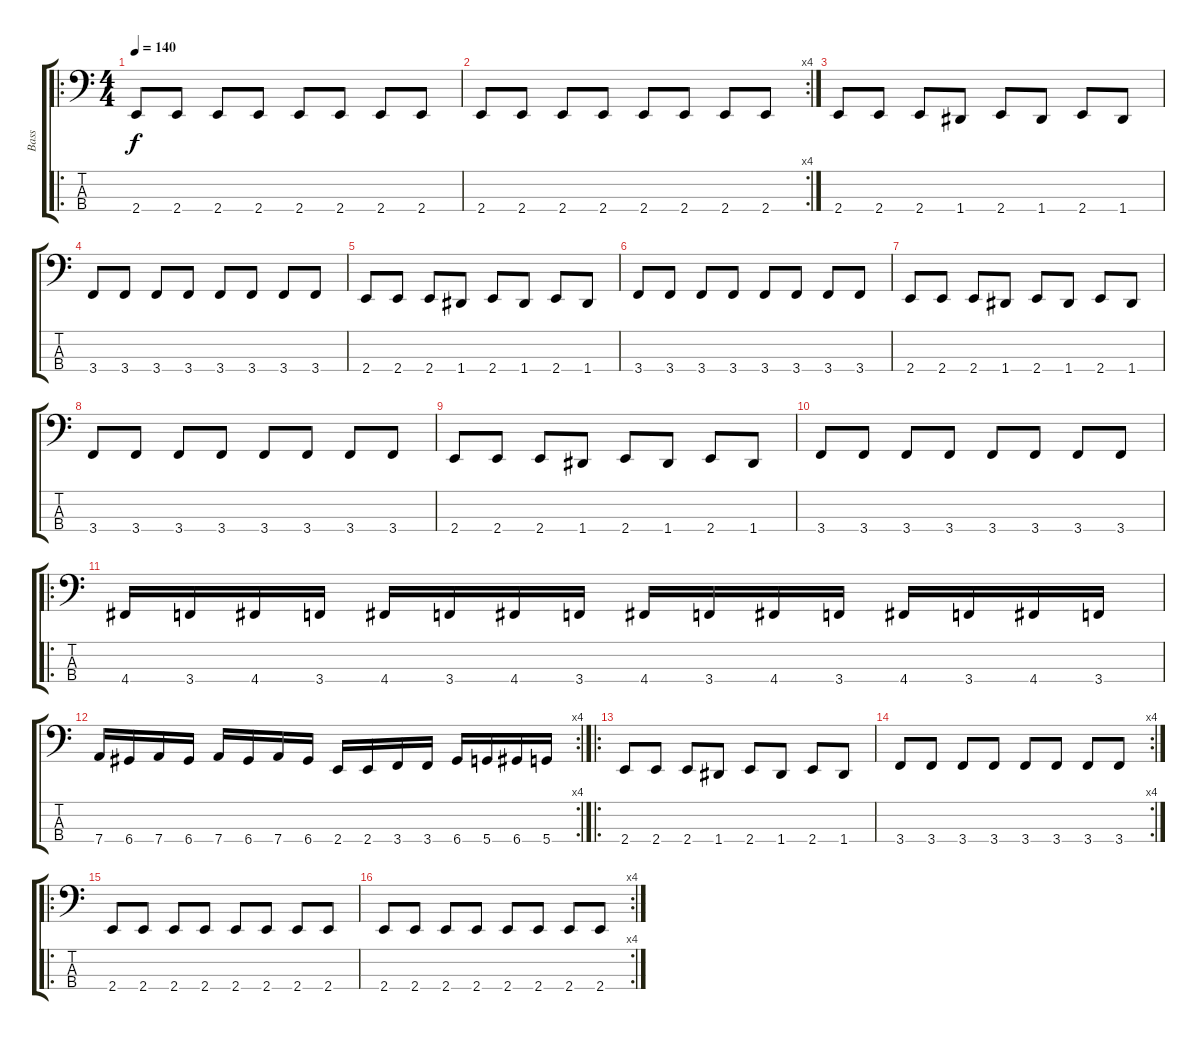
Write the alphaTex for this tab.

\track ("Bass" "Bass") {instrument electricbassfinger}
\staff {score tabs}
\tuning (F2 C2 G1 D1) {hide}
\ro
\ts (4 4)
\tempo 140
\clef f4
\ks c
2.4.8{dy f} 2.4.8 2.4.8 2.4.8 2.4.8 2.4.8 2.4.8 2.4.8 |
\rc 4
2.4.8 2.4.8 2.4.8 2.4.8 2.4.8 2.4.8 2.4.8 2.4.8 |
2.4.8 2.4.8 2.4.8 1.4.8 2.4.8 1.4.8 2.4.8 1.4.8 |
3.4.8 3.4.8 3.4.8 3.4.8 3.4.8 3.4.8 3.4.8 3.4.8 |
2.4.8 2.4.8 2.4.8 1.4.8 2.4.8 1.4.8 2.4.8 1.4.8 |
3.4.8 3.4.8 3.4.8 3.4.8 3.4.8 3.4.8 3.4.8 3.4.8 |
2.4.8 2.4.8 2.4.8 1.4.8 2.4.8 1.4.8 2.4.8 1.4.8 |
3.4.8 3.4.8 3.4.8 3.4.8 3.4.8 3.4.8 3.4.8 3.4.8 |
2.4.8 2.4.8 2.4.8 1.4.8 2.4.8 1.4.8 2.4.8 1.4.8 |
3.4.8 3.4.8 3.4.8 3.4.8 3.4.8 3.4.8 3.4.8 3.4.8 |
\ro
4.4.16 3.4.16 4.4.16 3.4.16 4.4.16 3.4.16 4.4.16 3.4.16 4.4.16 3.4.16 4.4.16 3.4.16 4.4.16 3.4.16 4.4.16 3.4.16 |
\rc 4
7.4.16 6.4.16 7.4.16 6.4.16 7.4.16 6.4.16 7.4.16 6.4.16 2.4.16 2.4.16 3.4.16 3.4.16 6.4.16 5.4.16 6.4.16 5.4.16 |
\ro
2.4.8 2.4.8 2.4.8 1.4.8 2.4.8 1.4.8 2.4.8 1.4.8 |
\rc 4
3.4.8 3.4.8 3.4.8 3.4.8 3.4.8 3.4.8 3.4.8 3.4.8 |
\ro
2.4.8 2.4.8 2.4.8 2.4.8 2.4.8 2.4.8 2.4.8 2.4.8 |
\rc 4
2.4.8 2.4.8 2.4.8 2.4.8 2.4.8 2.4.8 2.4.8 2.4.8
